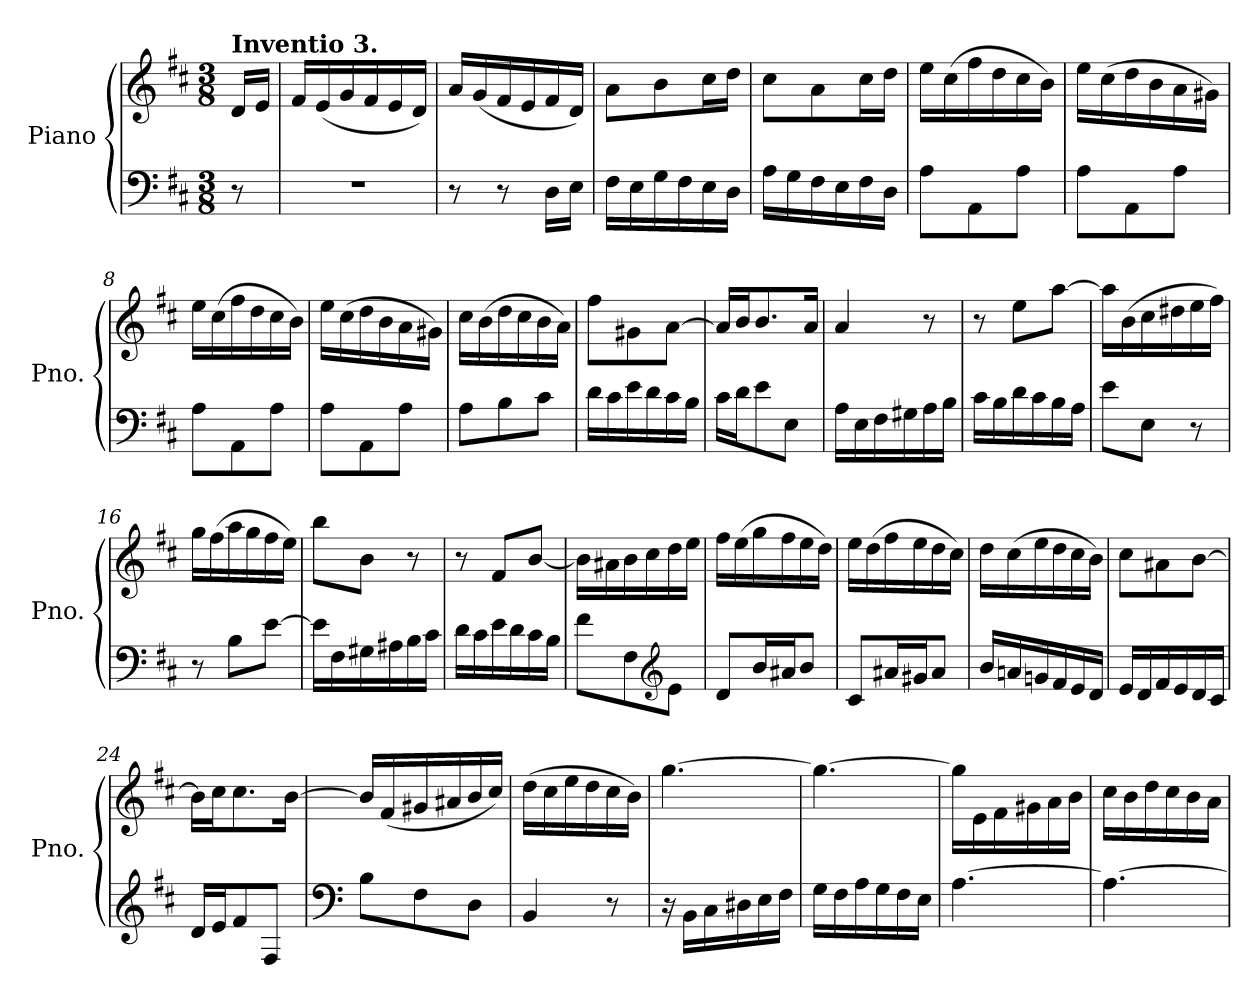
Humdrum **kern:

**kern	**kern
*part1	*part1
*staff2	*staff1
*I"Piano	*
*I'Pno.	*
*clefF4	*clefG2
*k[f#c#]	*k[f#c#]
*M3/8	*M3/8
*MM100	*MM100
=1	=1
!	!LO:TX:a:B:t=Inventio 3.
8r	16d/LL
.	16e/JJ
=2	=2
4.r	16f#/LL
.	(<16e/
.	16g/
.	16f#/
.	16e/
.	16d/JJ)
=3	=3
8r	16a/LL
.	(<16g/
8r	16f#/
.	16e/
16D\LL	16f#/
16E\JJ	16d/JJ)
=4	=4
16F#\LL	8a\L
16E\	.
16G\	8b\
16F#\	.
16E\	16cc#\L
16D\JJ	16dd\JJ
=5	=5
16A\LL	8cc#\L
16G\	.
16F#\	(8a\
16E\	.
16F#\	16cc#\L
16D\JJ	16dd\JJ
=6	=6
8A\L	16ee\LL
.	(>16cc#\
8AA\	16ff#\
.	16dd\
8A\J	16cc#\
.	16b\JJ)
=7	=7
8A\L	16ee\LL
.	(>16cc#\
8AA\	16dd\
.	16b\
8A\J	16a\
.	16g#X\JJ)
=8	=8
8A\L	16ee\LL
.	(>16cc#\
8AA\	16ff#\
.	16dd\
8A\J	16cc#\
.	16b\JJ)
=9	=9
8A\L	16ee\LL
.	(>16cc#\
8AA\	16dd\
.	16b\
8A\J	16a\
.	16g#X\JJ)
=10	=10
8A\L	16cc#\LL
.	(>16b\
8B\	16dd\
.	16cc#\
8c#\J	16b\
.	16a\JJ)
=11	=11
16d\LL	8ff#\L
16c#\	.
16e\	8g#X\
16d\	.
16c#\	[8a\J
16B\JJ	.
=12	=12
16c#\LL	16a/LL]
16d\J	16b/J
8e\	8.b/
8E\J	.
.	16a/Jk
=13	=13
16A\LL	4a/
16E\	.
16F#\	.
16G#X\	.
16A\	8r
16B\JJ	.
=14	=14
16c#\LL	8r
16B\	.
16d\	8ee\L
16c#\	.
16B\	[8aa\J
16A\JJ	.
=15	=15
8e\L	16aa\LL]
.	(>16b\
8E\J	16cc#\
.	16dd#X\
8r	16ee\
.	16ff#\JJ)
=16	=16
8r	16gg\LL
.	(>16ff#\
8B\L	16aa\
.	16gg\
[8e\J	16ff#\
.	16ee\JJ)
=17	=17
16e\LL]	8bb\L
16F#\	.
16G#X\	8b\J
16A#X\	.
16B\	8r
16c#\JJ	.
=18	=18
16d\LL	8r
16c#\	.
16e\	8f#/L
16d\	.
16c#\	[8b/J
16B\JJ	.
=19	=19
8f#\L	16b\LL]
.	16a#X\
8F#\	16b\
.	16cc#\
*clefG2	*
8e\J	16dd\
.	16ee\JJ
=20	=20
8d/L	16ff#\LL
.	(>16ee\
16b/L	16gg\
16a#X/J	16ff#\
8b/J	16ee\
.	16dd\JJ)
=21	=21
8c#/L	16ee\LL
.	(>16dd\
16a#X/L	16ff#\
16g#X/J	16ee\
8a#/J	16dd\
.	16cc#\JJ)
=22	=22
16b/LL	16dd\LL
16an/	(>16cc#\
16gn/	16ee\
16f#/	16dd\
16e/	16cc#\
16d/JJ	16b\JJ)
=23	=23
16e/LL	8cc#\L
16d/	.
16f#/	8a#X\
16e/	.
16d/	[8b\J
16c#/JJ	.
=24	=24
16d/LL	16b\LL]
16e/J	16cc#\J
8f#/	8.cc#\
8F#/J	.
.	[16b\Jk
=25	=25
*clefF4	*
8B\L	16b/LL]
.	(<16f#/
8F#\	16g#X/
.	16a#X/
8D\J	16b/
.	16cc#/JJ)
=26	=26
4BB/	(>16dd\LL
.	16cc#\
.	16ee\
.	16dd\
8r	16cc#\
.	16b\JJ)
=27	=27
16r	[4.gg\
16BB\LL	.
16C#\	.
16D#X\	.
16E\	.
16F#\JJ	.
=28	=28
16G\LL	4.gg\_
16F#\	.
16A\	.
16G\	.
16F#\	.
16E\JJ	.
=29	=29
[4.A\	16gg\LL]
.	16e\
.	16f#\
.	16g#X\
.	16a\
.	16b\JJ
=30	=30
4.A\_	16cc#\LL
.	16b\
.	16dd\
.	16cc#\
.	16b\
.	16a\JJ
=	=
*-	*-
